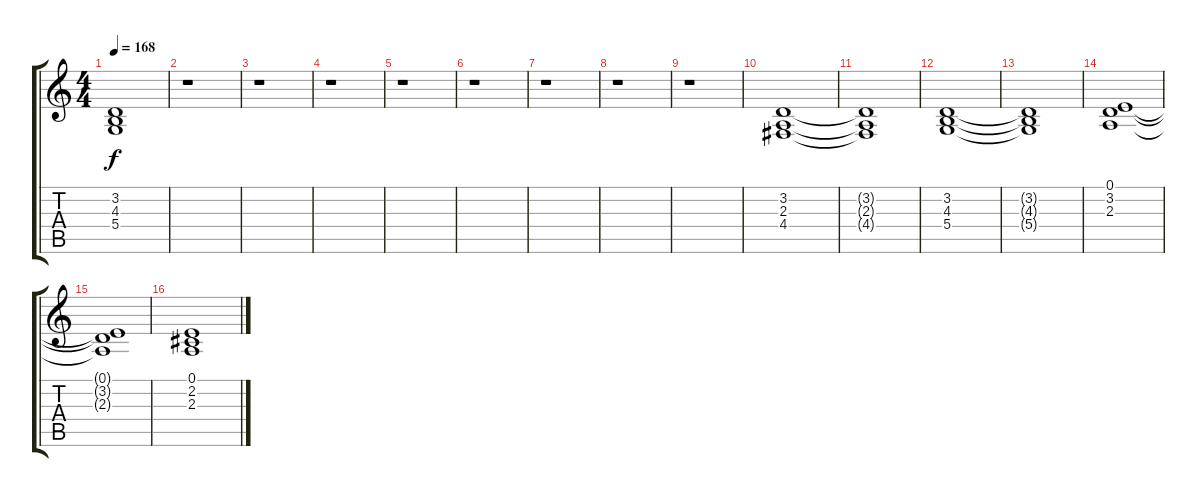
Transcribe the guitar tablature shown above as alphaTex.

\track "" {instrument lead3calliope}
\staff {score tabs}
\tuning (E4 B3 G3 D3 A2 E2) {hide}
\ts (4 4)
\tempo 168
\clef g2
\ks c
(3.2{t} 4.3{t} 5.4{t}).1{dy f} |
r.1 |
r.1 |
r.1 |
r.1 |
r.1 |
r.1 |
r.1 |
r.1 |
(3.2 2.3 4.4).1 |
(3.2{t} 2.3{t} 4.4{t}).1 |
(3.2 4.3 5.4).1 |
(3.2{t} 4.3{t} 5.4{t}).1 |
(0.1 3.2 2.3).1 |
(0.1{t} 3.2{t} 2.3{t}).1 |
(0.1 2.2 2.3).1
